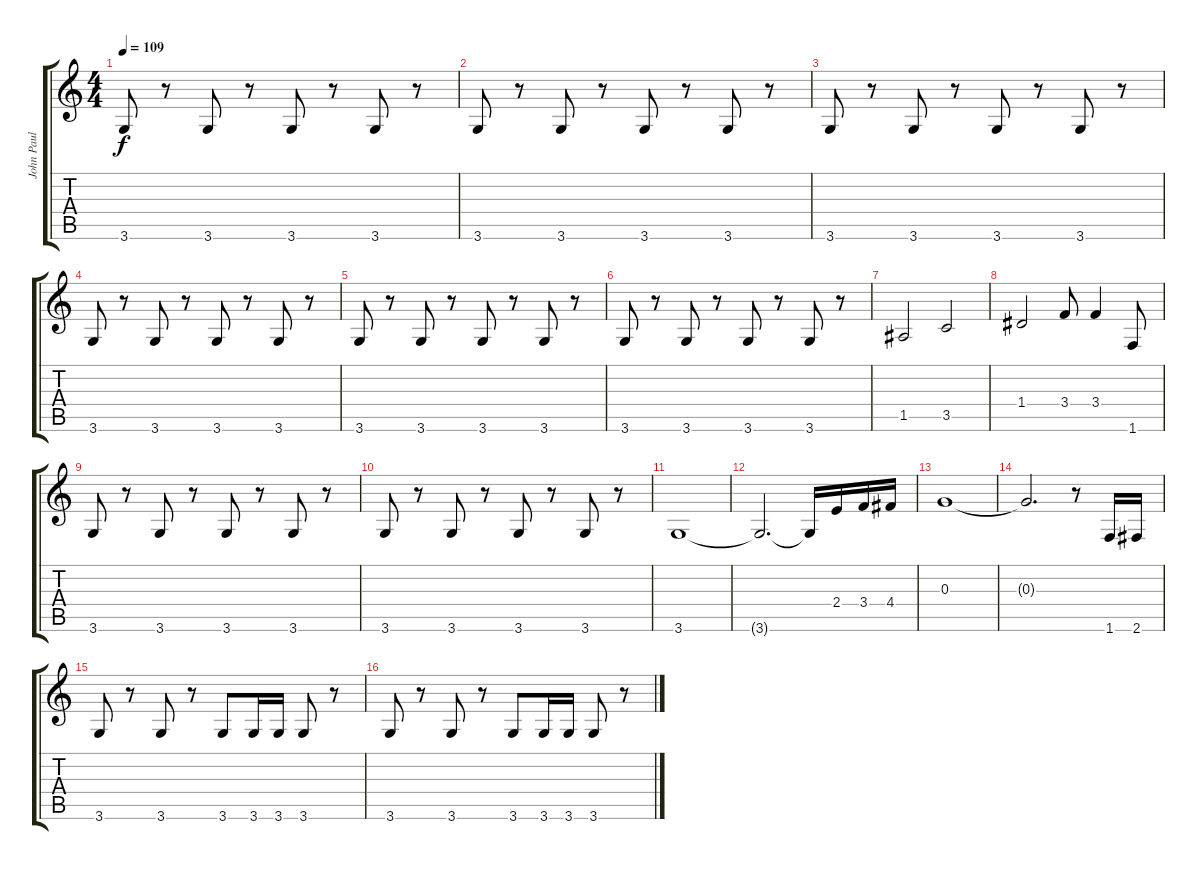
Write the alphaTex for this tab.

\track ("John Paul Jones (Bass)" "John Paul ") {instrument electricbasspick}
\staff {score tabs}
\tuning (E4 B3 G3 D3 A2 E2) {hide}
\ts (4 4)
\tempo 109
\clef g2
\ks c
3.6.8{dy f} r.8 3.6.8 r.8 3.6.8 r.8 3.6.8 r.8 |
3.6.8 r.8 3.6.8 r.8 3.6.8 r.8 3.6.8 r.8 |
3.6.8 r.8 3.6.8 r.8 3.6.8 r.8 3.6.8 r.8 |
3.6.8 r.8 3.6.8 r.8 3.6.8 r.8 3.6.8 r.8 |
3.6.8 r.8 3.6.8 r.8 3.6.8 r.8 3.6.8 r.8 |
3.6.8 r.8 3.6.8 r.8 3.6.8 r.8 3.6.8 r.8 |
1.5.2 3.5.2 |
1.4.2 3.4.8 3.4.4 1.6.8 |
3.6.8 r.8 3.6.8 r.8 3.6.8 r.8 3.6.8 r.8 |
3.6.8 r.8 3.6.8 r.8 3.6.8 r.8 3.6.8 r.8 |
3.6.1 |
3.6{t}.2{d} 3.6{t}.16 2.4.16 3.4.16 4.4.16 |
0.3.1 |
0.3{t}.2{d} r.8 1.6.16 2.6.16 |
3.6.8 r.8 3.6.8 r.8 3.6.8 3.6.16 3.6.16 3.6.8 r.8 |
3.6.8 r.8 3.6.8 r.8 3.6.8 3.6.16 3.6.16 3.6.8 r.8
